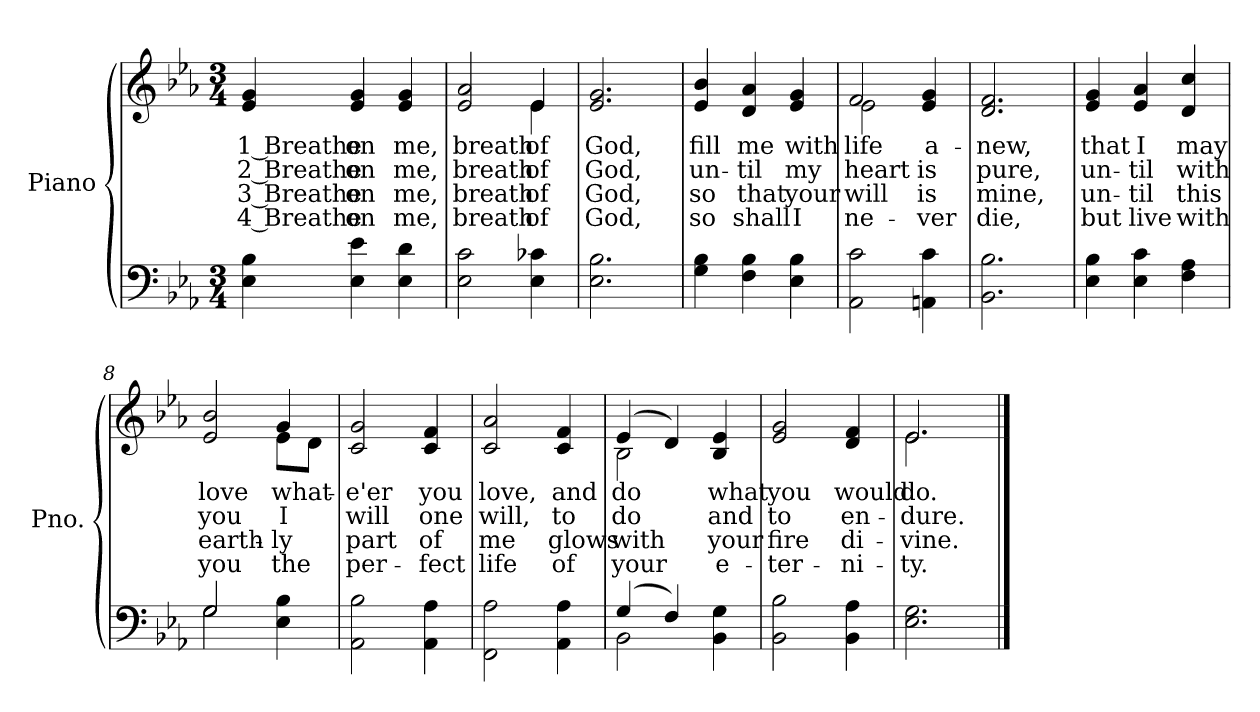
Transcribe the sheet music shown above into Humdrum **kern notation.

**kern	**kern	**text	**text	**text	**text
*part2	*part1	*part1	*part1	*part1	*part1
*staff2	*staff1	*staff1	*staff1	*staff1	*staff1
*I"Piano	*I"Piano	*	*	*	*
*I'Pno.	*I'Pno.	*	*	*	*
!!LO:PB:g=z
*clefF4	*clefG2	*	*	*	*
*k[b-e-a-]	*k[b-e-a-]	*	*	*	*
*E-:	*E-:	*	*	*	*
*M3/4	*M3/4	*	*	*	*
=1	=1	=1	=1	=1	=1
!	!	!LO:LY:b:color=#000000	!LO:LY:b:color=#000000	!LO:LY:b:color=#000000	!LO:LY:b:color=#000000
4E-i\ 4B-i	4e-i/ 4gi	1 Breathe	2 Breathe	3 Breathe	4 Breathe
!	!	!LO:LY:b:color=#000000	!LO:LY:b:color=#000000	!LO:LY:b:color=#000000	!LO:LY:b:color=#000000
4E-i\ 4e-i	4e-i/ 4gi	on	on	on	on
!	!	!LO:LY:b:color=#000000	!LO:LY:b:color=#000000	!LO:LY:b:color=#000000	!LO:LY:b:color=#000000
4E-i\ 4di	4e-i/ 4gi	me,	me,	me,	me,
=2	=2	=2	=2	=2	=2
!	!	!LO:LY:b:color=#000000	!LO:LY:b:color=#000000	!LO:LY:b:color=#000000	!LO:LY:b:color=#000000
*	*^	*	*	*	*
2E-i\ 2ci	2e-i/ 2a-i	2ryy	breath	breath	breath	breath
!	!	!	!LO:LY:b:color=#000000	!LO:LY:b:color=#000000	!LO:LY:b:color=#000000	!LO:LY:b:color=#000000
4E-i\ 4c-Xi	4e-i/	4e-i\	of	of	of	of
*	*v	*v	*	*	*	*
=3	=3	=3	=3	=3	=3
*	*^	*	*	*	*
!	!	!	!LO:LY:b:color=#000000	!LO:LY:b:color=#000000	!LO:LY:b:color=#000000	!LO:LY:b:color=#000000
*	*v	*v	*	*	*	*
2.E-i\ 2.B-i	2.e-i/ 2.gi	God,	God,	God,	God,
=4	=4	=4	=4	=4	=4
!	!	!LO:LY:b:color=#000000	!LO:LY:b:color=#000000	!LO:LY:b:color=#000000	!LO:LY:b:color=#000000
4Gi\ 4B-i	4e-i/ 4b-i	fill	un-	so	so
!	!	!LO:LY:b:color=#000000	!LO:LY:b:color=#000000	!LO:LY:b:color=#000000	!LO:LY:b:color=#000000
4Fi\ 4B-i	4di/ 4a-i	me	-til	that	shall
!	!	!LO:LY:b:color=#000000	!LO:LY:b:color=#000000	!LO:LY:b:color=#000000	!LO:LY:b:color=#000000
4E-i\ 4B-i	4e-i/ 4gi	with	my	your	I
=5	=5	=5	=5	=5	=5
!	!	!LO:LY:b:color=#000000	!LO:LY:b:color=#000000	!LO:LY:b:color=#000000	!LO:LY:b:color=#000000
*	*^	*	*	*	*
2AA-i\ 2ci	2fi/	2e-i\	life	heart	will	ne-
!	!	!	!LO:LY:b:color=#000000	!LO:LY:b:color=#000000	!LO:LY:b:color=#000000	!LO:LY:b:color=#000000
4AAni\ 4ci	4e-i/ 4gi	4ryy	a-	is	-is	ver
*	*v	*v	*	*	*	*
=6	=6	=6	=6	=6	=6
*	*^	*	*	*	*
!	!	!	!LO:LY:b:color=#000000	!LO:LY:b:color=#000000	!LO:LY:b:color=#000000	!LO:LY:b:color=#000000
*	*v	*v	*	*	*	*
2.BB-i\ 2.B-i	2.di/ 2.fi	-new,	pure,	mine,	die,
!!LO:LB:g=z
=7	=7	=7	=7	=7	=7
!	!	!LO:LY:b:color=#000000	!LO:LY:b:color=#000000	!LO:LY:b:color=#000000	!LO:LY:b:color=#000000
4E-i\ 4B-i	4e-i/ 4gi	that	un-	un-	-but
!	!	!LO:LY:b:color=#000000	!LO:LY:b:color=#000000	!LO:LY:b:color=#000000	!LO:LY:b:color=#000000
4E-i\ 4ci	4e-i/ 4a-i	I	-til	til	live
!	!	!LO:LY:b:color=#000000	!LO:LY:b:color=#000000	!LO:LY:b:color=#000000	!LO:LY:b:color=#000000
4Fi\ 4A-i	4di/ 4cci	may	with	this	with
=8	=8	=8	=8	=8	=8
*^	*	*	*	*	*
!	!	!	!LO:LY:b:color=#000000	!LO:LY:b:color=#000000	!LO:LY:b:color=#000000	!LO:LY:b:color=#000000
*	*	*^	*	*	*	*
2Gi/	2Gi\	2e-i/ 2b-i	2ryy	love	you	earth-	-you
!	!	!	!	!LO:LY:b:color=#000000	!LO:LY:b:color=#000000	!LO:LY:b:color=#000000	!LO:LY:b:color=#000000
4E-i\ 4B-i	4ryy	4gi/	8e-i\L	what-	I	ly	the
.	.	.	8di\J	.	.	.	.
*v	*v	*	*	*	*	*	*
*	*v	*v	*	*	*	*
=9	=9	=9	=9	=9	=9
*	*^	*	*	*	*
!	!	!	!LO:LY:b:color=#000000	!LO:LY:b:color=#000000	!LO:LY:b:color=#000000	!LO:LY:b:color=#000000
*	*v	*v	*	*	*	*
2AA-i\ 2B-i	2ci/ 2gi	-e'er	will	part	per-
!	!	!LO:LY:b:color=#000000	!LO:LY:b:color=#000000	!LO:LY:b:color=#000000	!LO:LY:b:color=#000000
4AA-i\ 4A-i	4ci/ 4fi	you	one	-of	fect
=10	=10	=10	=10	=10	=10
!	!	!LO:LY:b:color=#000000	!LO:LY:b:color=#000000	!LO:LY:b:color=#000000	!LO:LY:b:color=#000000
2FFi\ 2A-i	2ci/ 2a-i	love,	will,	me	life
!	!	!LO:LY:b:color=#000000	!LO:LY:b:color=#000000	!LO:LY:b:color=#000000	!LO:LY:b:color=#000000
4AA-i\ 4A-i	4ci/ 4fi	and	to	glows	of
=11	=11	=11	=11	=11	=11
*^	*	*	*	*	*
!	!	!	!LO:LY:b:color=#000000	!LO:LY:b:color=#000000	!LO:LY:b:color=#000000	!LO:LY:b:color=#000000
*	*	*^	*	*	*	*
(4Gi/	2BB-i\	(4e-i/	2B-i\	do	do	with	your
4Fi/)	.	4di/)	.	.	.	.	.
!	!	!	!	!LO:LY:b:color=#000000	!LO:LY:b:color=#000000	!LO:LY:b:color=#000000	!LO:LY:b:color=#000000
4BB-i\ 4Gi	4ryy	4B-i/ 4e-i	4ryy	what	and	your	e-
*v	*v	*	*	*	*	*	*
*	*v	*v	*	*	*	*
=12	=12	=12	=12	=12	=12
*^	*^	*	*	*	*
!	!	!	!	!LO:LY:b:color=#000000	!LO:LY:b:color=#000000	!LO:LY:b:color=#000000	!LO:LY:b:color=#000000
*v	*v	*	*	*	*	*	*
*	*v	*v	*	*	*	*
2BB-i\ 2B-i	2e-i/ 2gi	you	to	-fire	ter-
!	!	!LO:LY:b:color=#000000	!LO:LY:b:color=#000000	!LO:LY:b:color=#000000	!LO:LY:b:color=#000000
4BB-i\ 4A-i	4di/ 4fi	would	en-	-di-	-ni-
=13	=13	=13	=13	=13	=13
!	!	!LO:LY:b:color=#000000	!LO:LY:b:color=#000000	!LO:LY:b:color=#000000	!LO:LY:b:color=#000000
*	*^	*	*	*	*
2.E-i\ 2.Gi	2.e-i/	2.e-i\	do.	-dure.	-vine.	ty.
*	*v	*v	*	*	*	*
==	==	==	==	==	==
*-	*-	*-	*-	*-	*-
